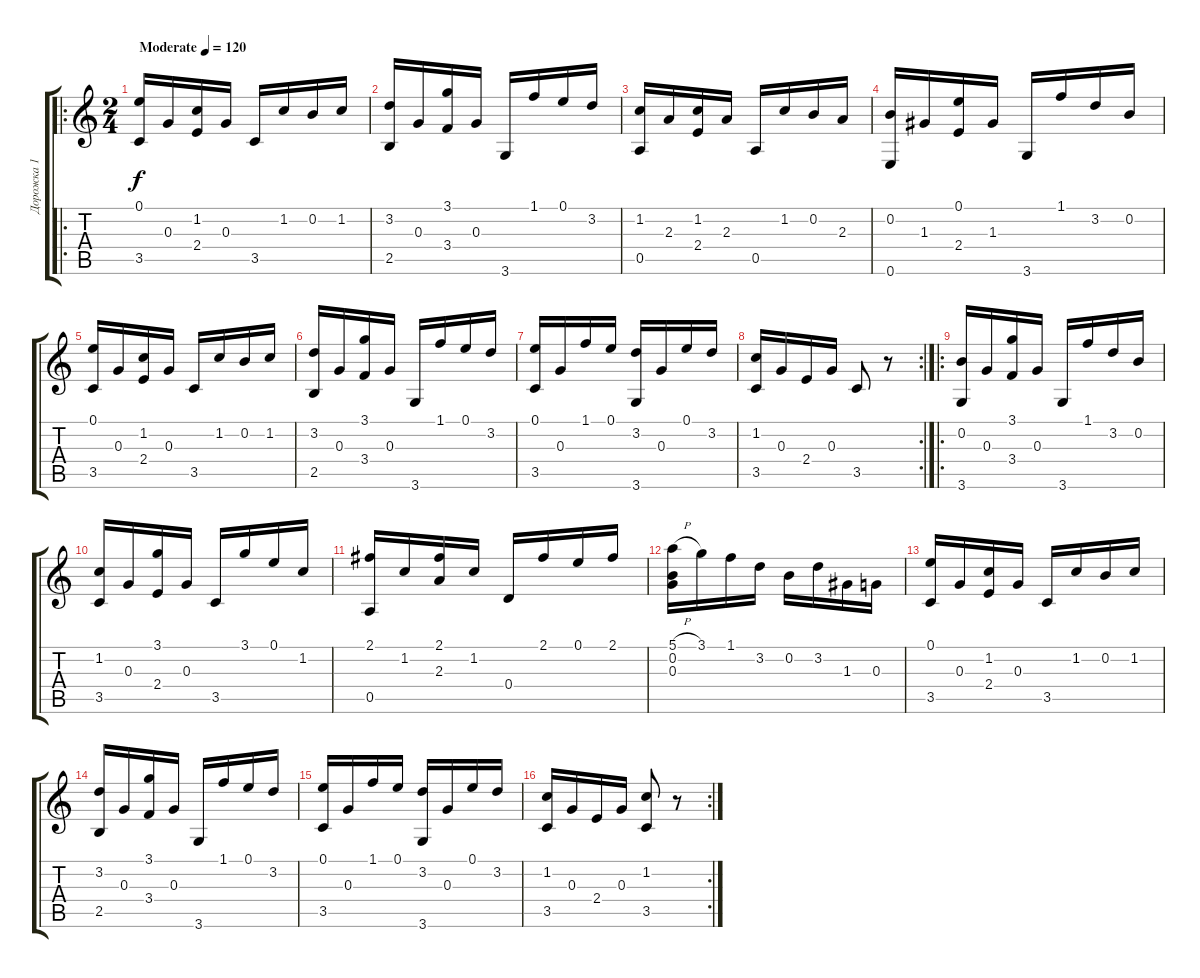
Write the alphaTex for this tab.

\track ("Дорожка 1" "Дорожка 1") {instrument acousticguitarnylon}
\staff {score tabs}
\tuning (E4 B3 G3 D3 A2 E2) {hide}
\ro
\ts (2 4)
\tempo (120 "Moderate")
\clef g2
\ks c
(0.1 3.5).16{dy f instrument acousticguitarnylon} 0.3.16 (1.2 2.4).16 0.3.16 3.5.16 1.2.16 0.2.16 1.2.16 |
(3.2 2.5).16 0.3.16 (3.1 3.4).16 0.3.16 3.6.16 1.1.16 0.1.16 3.2.16 |
(1.2 0.5).16 2.3.16 (1.2 2.4).16 2.3.16 0.5.16 1.2.16 0.2.16 2.3.16 |
(0.2 0.6).16 1.3.16 (0.1 2.4).16 1.3.16 3.6.16 1.1.16 3.2.16 0.2.16 |
(0.1 3.5).16 0.3.16 (1.2 2.4).16 0.3.16 3.5.16 1.2.16 0.2.16 1.2.16 |
(3.2 2.5).16 0.3.16 (3.1 3.4).16 0.3.16 3.6.16 1.1.16 0.1.16 3.2.16 |
(0.1 3.5).16 0.3.16 1.1.16 0.1.16 (3.2 3.6).16 0.3.16 0.1.16 3.2.16 |
\rc 2
(1.2 3.5).16 0.3.16 2.4.16 0.3.16 3.5.8 r.8 |
\ro
(0.2 3.6).16 0.3.16 (3.1 3.4).16 0.3.16 3.6.16 1.1.16 3.2.16 0.2.16 |
(1.2 3.5).16 0.3.16 (3.1 2.4).16 0.3.16 3.5.16 3.1.16 0.1.16 1.2.16 |
(2.1 0.5).16 1.2.16 (2.1 2.3).16 1.2.16 0.4.16 2.1.16 0.1.16 2.1.16 |
(5.1{h} 0.2 0.3).16 3.1.16 1.1.16 3.2.16 0.2.16 3.2.16 1.3.16 0.3.16 |
(0.1 3.5).16 0.3.16 (1.2 2.4).16 0.3.16 3.5.16 1.2.16 0.2.16 1.2.16 |
(3.2 2.5).16 0.3.16 (3.1 3.4).16 0.3.16 3.6.16 1.1.16 0.1.16 3.2.16 |
(0.1 3.5).16 0.3.16 1.1.16 0.1.16 (3.2 3.6).16 0.3.16 0.1.16 3.2.16 |
\rc 2
(1.2 3.5).16 0.3.16 2.4.16 0.3.16 (1.2 3.5).8 r.8
